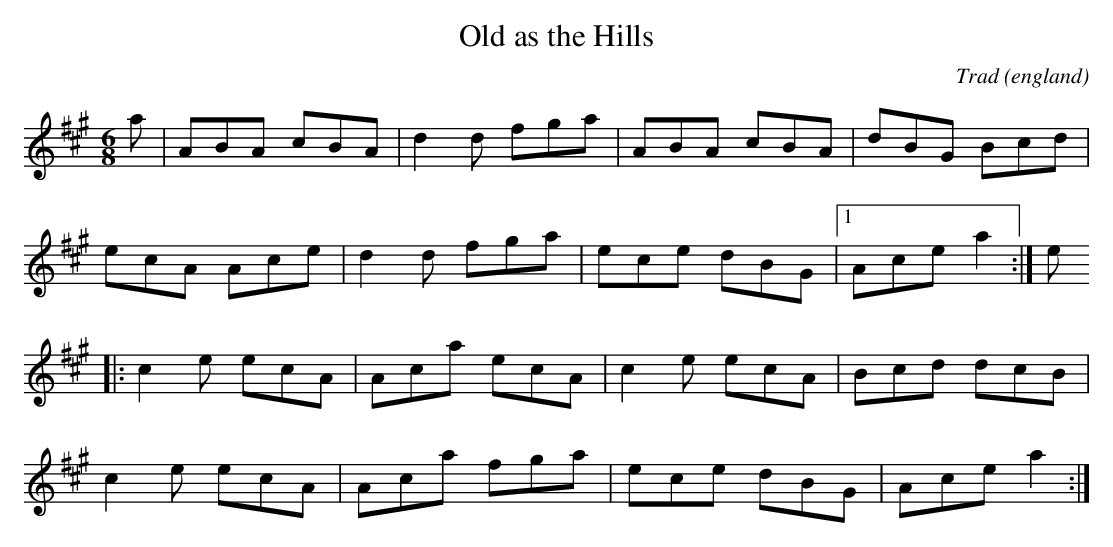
X:1
T:Old as the Hills
O:england
C:Trad
M:6/8
L:1/8
K:A
L:1/8
a|ABA cBA|d2d fga|ABA cBA|dBG Bcd|
ecA Ace|d2d fga|ece dBG|1 Ace a2:|e
|:c2e ecA|Aca ecA|c2e ecA|Bcd dcB|
c2e ecA|Aca fga|ece dBG|Ace a2:|
